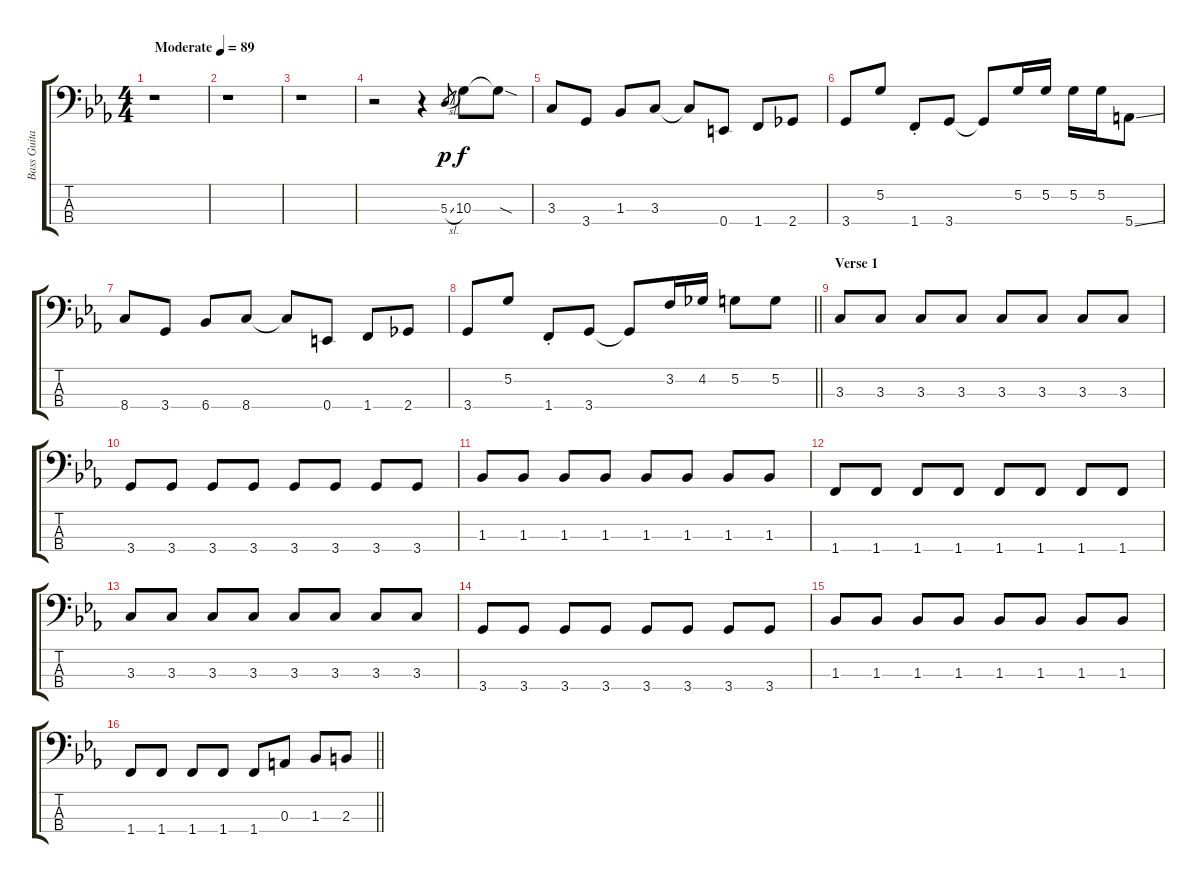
\track ("Bass Guitar - miced" "Bass Guita") {instrument electricbassfinger}
\staff {score tabs}
\tuning (G2 D2 A1 E1) {hide}
\ts (4 4)
\tempo (89 "Moderate")
\clef f4
\ks eb
r.1{dy p instrument electricbassfinger} |
r.1 |
r.1 |
r.2 r.4 5.3{sl}.8{gr} 10.3.8{dy f} 10.3{sod t}.8 |
3.3.8 3.4.8 1.3.8 3.3.8 3.3{t}.8 0.4.8 1.4.8 2.4.8 |
3.4.8 5.2.8 1.4{st}.8 3.4.8 3.4{t}.8 5.2.16 5.2.16 5.2.16 5.2.16 5.4{ss}.8 |
8.4.8 3.4.8 6.4.8 8.4.8 8.4{t}.8 0.4.8 1.4.8 2.4.8 |
\barLineRight lightlight
3.4.8 5.2.8 1.4{st}.8 3.4.8 3.4{t}.8 3.2.16 4.2.16 5.2.8 5.2.8 |
\section ("" "Verse 1")
3.3.8 3.3.8 3.3.8 3.3.8 3.3.8 3.3.8 3.3.8 3.3.8 |
3.4.8 3.4.8 3.4.8 3.4.8 3.4.8 3.4.8 3.4.8 3.4.8 |
1.3.8 1.3.8 1.3.8 1.3.8 1.3.8 1.3.8 1.3.8 1.3.8 |
1.4.8 1.4.8 1.4.8 1.4.8 1.4.8 1.4.8 1.4.8 1.4.8 |
3.3.8 3.3.8 3.3.8 3.3.8 3.3.8 3.3.8 3.3.8 3.3.8 |
3.4.8 3.4.8 3.4.8 3.4.8 3.4.8 3.4.8 3.4.8 3.4.8 |
1.3.8 1.3.8 1.3.8 1.3.8 1.3.8 1.3.8 1.3.8 1.3.8 |
\barLineRight lightlight
1.4.8 1.4.8 1.4.8 1.4.8 1.4.8 0.3.8 1.3.8 2.3.8
